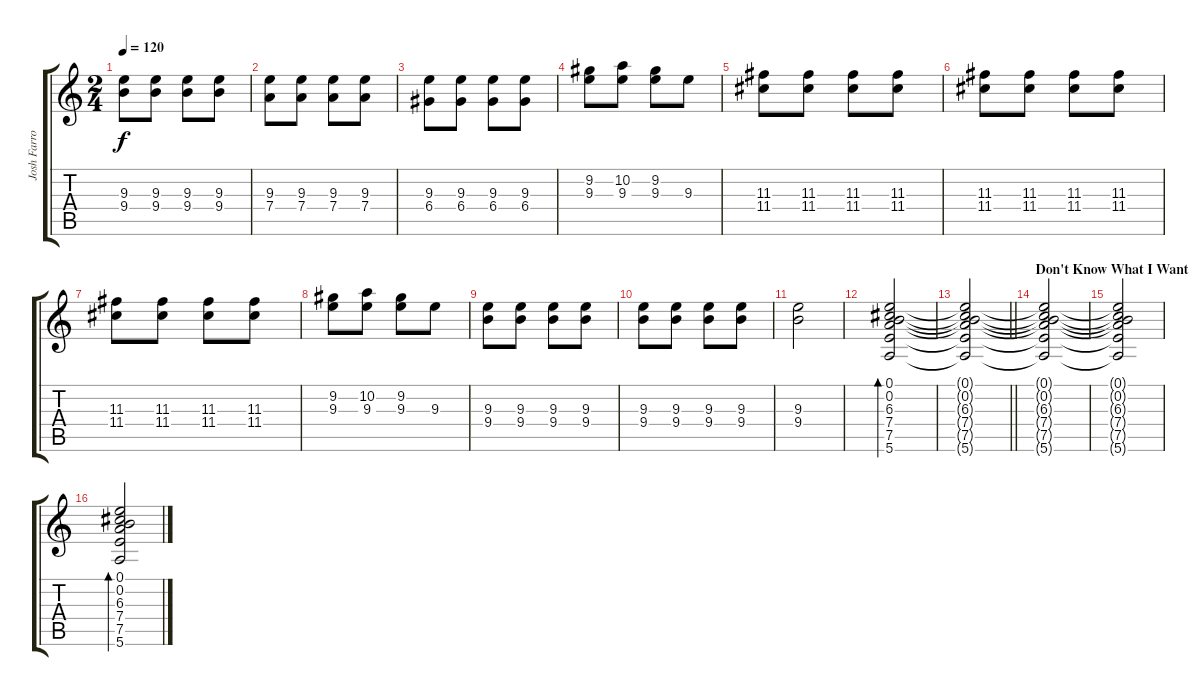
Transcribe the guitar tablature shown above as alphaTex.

\track ("Josh Farro" "Josh Farro") {instrument electricguitarjazz}
\staff {score tabs}
\tuning (E4 B3 G3 D3 A2 E2) {hide}
\ts (2 4)
\tempo 120
\clef g2
\ks c
(9.3 9.4).8{dy f} (9.3 9.4).8 (9.3 9.4).8 (9.3 9.4).8 |
(9.3 7.4).8 (9.3 7.4).8 (9.3 7.4).8 (9.3 7.4).8 |
(9.3 6.4).8 (9.3 6.4).8 (9.3 6.4).8 (9.3 6.4).8 |
(9.2 9.3).8 (10.2 9.3).8 (9.2 9.3).8 9.3.8 |
(11.3 11.4).8 (11.3 11.4).8 (11.3 11.4).8 (11.3 11.4).8 |
(11.3 11.4).8 (11.3 11.4).8 (11.3 11.4).8 (11.3 11.4).8 |
(11.3 11.4).8 (11.3 11.4).8 (11.3 11.4).8 (11.3 11.4).8 |
(9.2 9.3).8 (10.2 9.3).8 (9.2 9.3).8 9.3.8 |
(9.3 9.4).8 (9.3 9.4).8 (9.3 9.4).8 (9.3 9.4).8 |
(9.3 9.4).8 (9.3 9.4).8 (9.3 9.4).8 (9.3 9.4).8 |
(9.3 9.4).2 |
(0.1 0.2 6.3 7.4 7.5 5.6).2{bd 240 instrument electricguitarjazz} |
\barLineRight lightlight
(0.1{t} 0.2{t} 6.3{t} 7.4{t} 7.5{t} 5.6{t}).2 |
\section ("" "Don't Know What I Want")
(0.1{t} 0.2{t} 6.3{t} 7.4{t} 7.5{t} 5.6{t}).2 |
(0.1{t} 0.2{t} 6.3{t} 7.4{t} 7.5{t} 5.6{t}).2 |
(0.1 0.2 6.3 7.4 7.5 5.6).2{bd 240}
